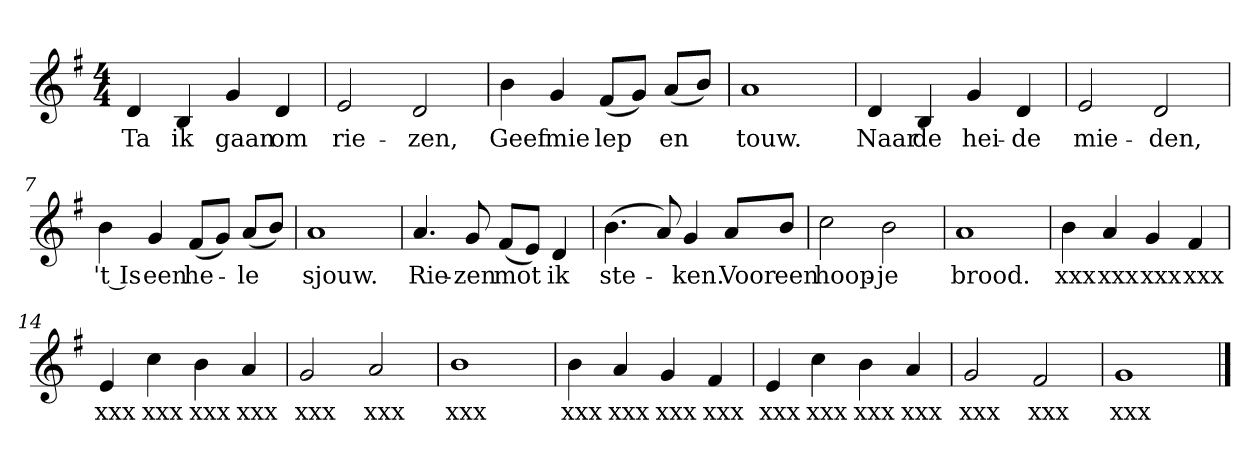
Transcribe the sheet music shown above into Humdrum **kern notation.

**kern	**text
*part1	*part1
*staff1	*staff1
*clefG2	*
*k[f#]	*
*G:	*
*M4/4	*
*MM120	*
=1	=1
4d	Ta
4B	ik
4g	gaan
4d	om
=2	=2
2e	rie-
2d	-zen,
=3	=3
4b	Geef
4g	mie
(8f#/L	lep
8g/J)	.
(8a/L	en
8b/J)	.
=4	=4
1a	touw.
=5	=5
4d	Naar
4B	de
4g	hei-
4d	-de
=6	=6
2e	mie-
2d	-den,
=7	=7
4b	't Is
4g	een
(8f#/L	he-
8g/J)	.
(8a/L	-le
8b/J)	.
=8	=8
1a	sjouw.
=9	=9
4.a	Rie-
8g	-zen
(8f#/L	mot
8e/J)	.
4d	ik
=10	=10
(4.b	ste-
8a)	.
4g	-ken.
8a/L	Voor
8b/J	een
=11	=11
2cc	hoop-
2b	-je
=12	=12
1a	brood.
=13	=13
4b	xxx
4a	xxx
4g	xxx
4f#	xxx
=14	=14
4e	xxx
4cc	xxx
4b	xxx
4a	xxx
=15	=15
2g	xxx
2a	xxx
=16	=16
1b	xxx
=17	=17
4b	xxx
4a	xxx
4g	xxx
4f#	xxx
=18	=18
4e	xxx
4cc	xxx
4b	xxx
4a	xxx
=19	=19
2g	xxx
2f#	xxx
=20	=20
1g	xxx
==	==
*-	*-
